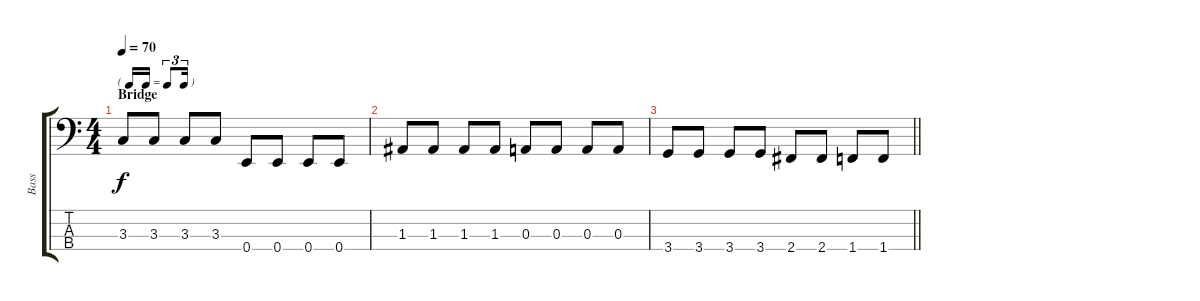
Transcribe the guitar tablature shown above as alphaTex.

\track ("Bass" "Bass") {instrument electricbassfinger}
\staff {score tabs}
\tuning (G2 D2 A1 E1) {hide}
\ts (4 4)
\tf triplet16th
\section ("" "Bridge")
\tempo 70
\clef f4
\ks c
3.3.8{dy f} 3.3.8 3.3.8 3.3.8 0.4.8 0.4.8 0.4.8 0.4.8 |
1.3.8 1.3.8 1.3.8 1.3.8 0.3.8 0.3.8 0.3.8 0.3.8 |
\barLineRight lightlight
3.4.8 3.4.8 3.4.8 3.4.8 2.4.8 2.4.8 1.4.8 1.4.8
